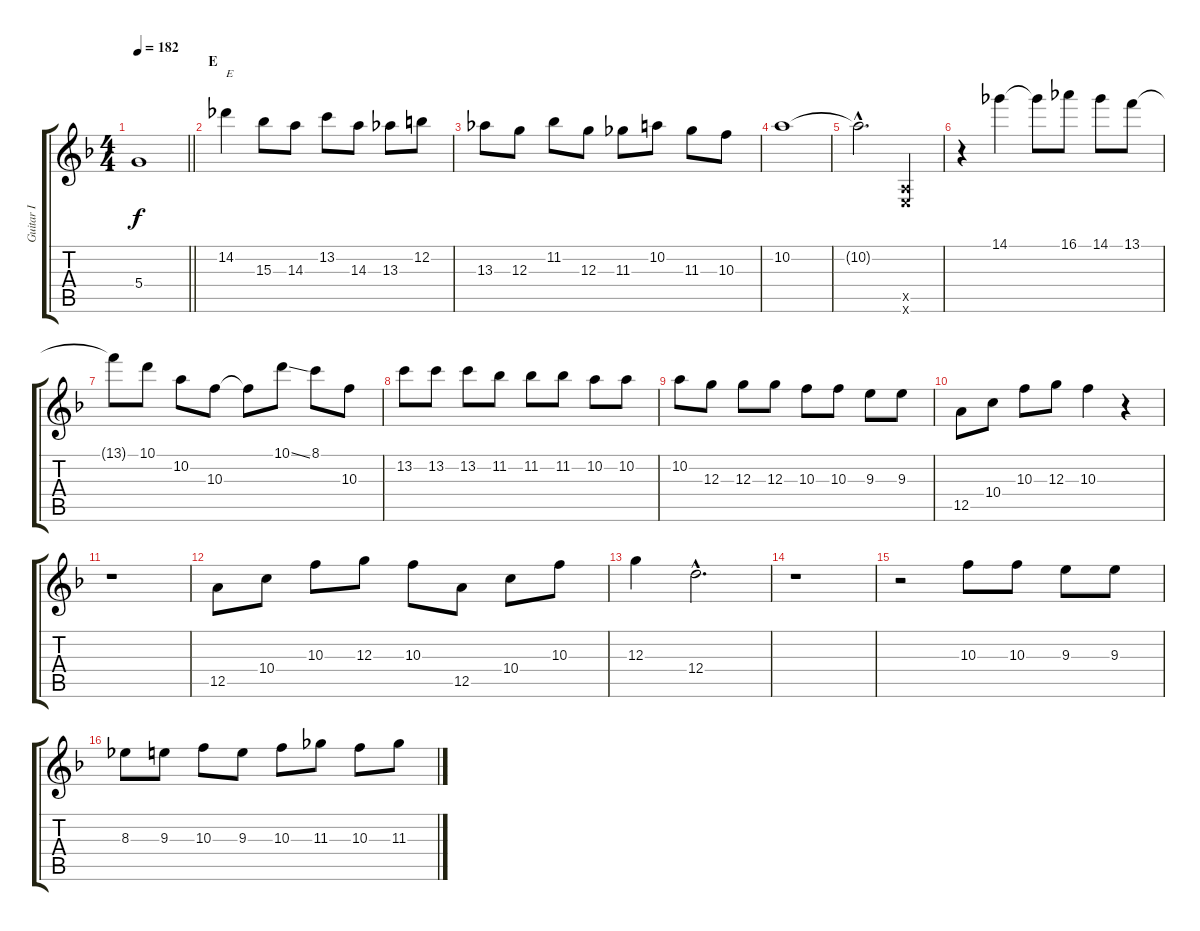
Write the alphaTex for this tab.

\track ("Guitar I" "Guitar I") {instrument overdrivenguitar}
\staff {score tabs}
\tuning (E4 B3 G3 D3 A2 E2) {hide}
\ts (4 4)
\tempo 182
\clef g2
\barLineRight lightlight
\ks f
5.4{t}.1{dy f} |
\section ("" "E")
14.2.4{txt "E"} 15.3.8 14.3.8 13.2.8 14.3.8 13.3.8 12.2.8 |
13.3.8 12.3.8 11.2.8 12.3.8 11.3.8 10.2.8 11.3.8 10.3.8 |
10.2.1 |
10.2{hac t}.2{d} (0.5{x} 0.6{x}).4 |
r.4 14.1.4 14.1{t}.8 16.1.8 14.1.8 13.1.8 |
13.1{t}.8 10.1.8 10.2.8 10.3.8 10.3{t}.8 10.1{ss}.8 8.1.8 10.3.8 |
13.2.8 13.2.8 13.2.8 11.2.8 11.2.8 11.2.8 10.2.8 10.2.8 |
10.2.8 12.3.8 12.3.8 12.3.8 10.3.8 10.3.8 9.3.8 9.3.8 |
12.5.8 10.4.8 10.3.8 12.3.8 10.3.4 r.4 |
r.1 |
12.5.8 10.4.8 10.3.8 12.3.8 10.3.8 12.5.8 10.4.8 10.3.8 |
12.3.4 12.4{hac}.2{d} |
r.1 |
r.2 10.3.8 10.3.8 9.3.8 9.3.8 |
8.3.8 9.3.8 10.3.8 9.3.8 10.3.8 11.3.8 10.3.8 11.3.8
